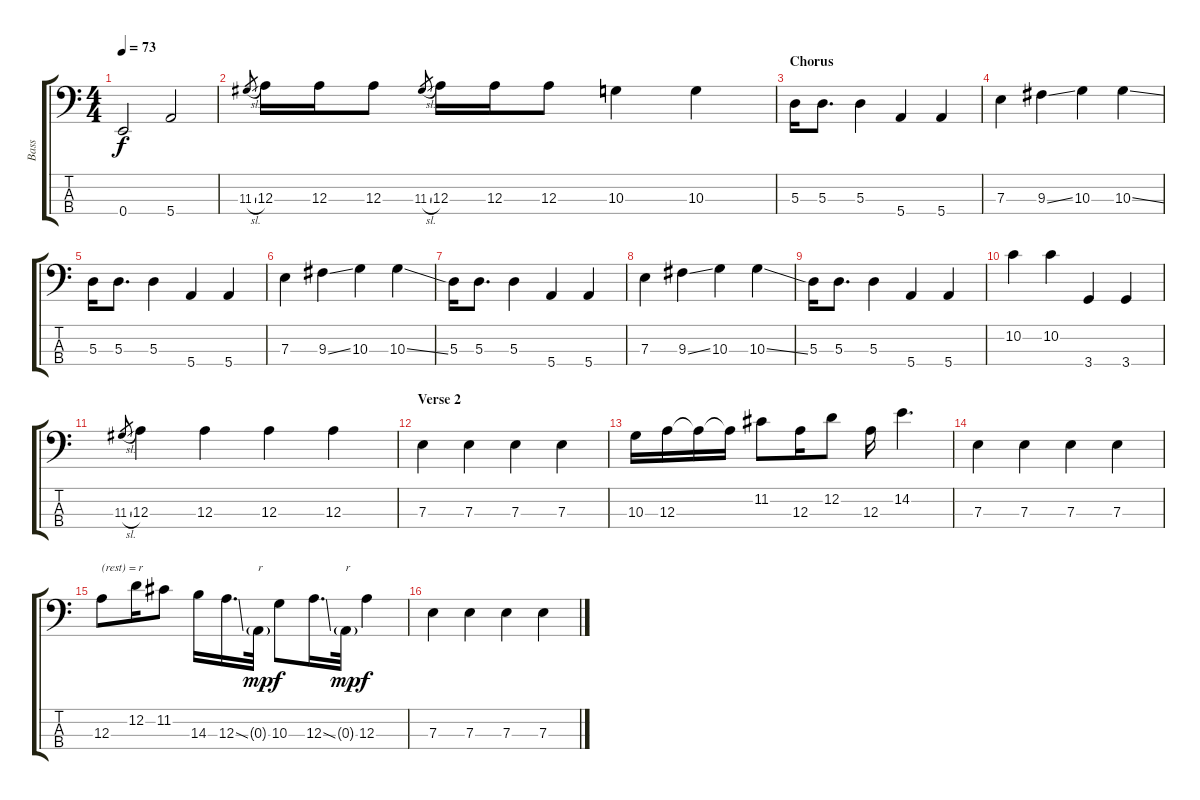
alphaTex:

\track ("Bass" "Bass") {instrument electricbasspick}
\staff {score tabs}
\tuning (G2 D2 A1 E1) {hide}
\ts (4 4)
\tempo 73
\clef f4
\ks c
0.4.2{dy f} 5.4.2 |
11.3{sl}.8{gr} 12.3.16 12.3.16 12.3.8 11.3{sl}.8{gr} 12.3.16 12.3.16 12.3.8 10.3.4 10.3.4 |
\section ("" "Chorus")
5.3.16 5.3.8{d} 5.3.4 5.4.4 5.4.4 |
7.3.4 9.3{ss}.4 10.3.4 10.3{ss}.4 |
5.3.16 5.3.8{d} 5.3.4 5.4.4 5.4.4 |
7.3.4 9.3{ss}.4 10.3.4 10.3{ss}.4 |
5.3.16 5.3.8{d} 5.3.4 5.4.4 5.4.4 |
7.3.4 9.3{ss}.4 10.3.4 10.3{ss}.4 |
5.3.16 5.3.8{d} 5.3.4 5.4.4 5.4.4 |
10.2.4 10.2.4 3.4.4 3.4.4 |
11.3{sl}.8{gr} 12.3.4 12.3.4 12.3.4 12.3.4 |
\section ("" "Verse 2")
7.3.4 7.3.4 7.3.4 7.3.4 |
10.3.16 12.3.16 12.3{t}.16 12.3{t}.16 11.2.8 12.3.16 12.2.8 12.3.16 14.2.4{d} |
7.3.4 7.3.4 7.3.4 7.3.4 |
12.3.8{txt "(rest) = r"} 12.2.16 11.2.8 14.3.16 12.3{ss}.16{d} 0.3{g}.32{txt "r" dy mp} 10.3.8{dy f} 12.3{ss}.16{d} 0.3{g}.32{txt "r" dy mp} 12.3.4{dy f} |
7.3.4 7.3.4 7.3.4 7.3.4
